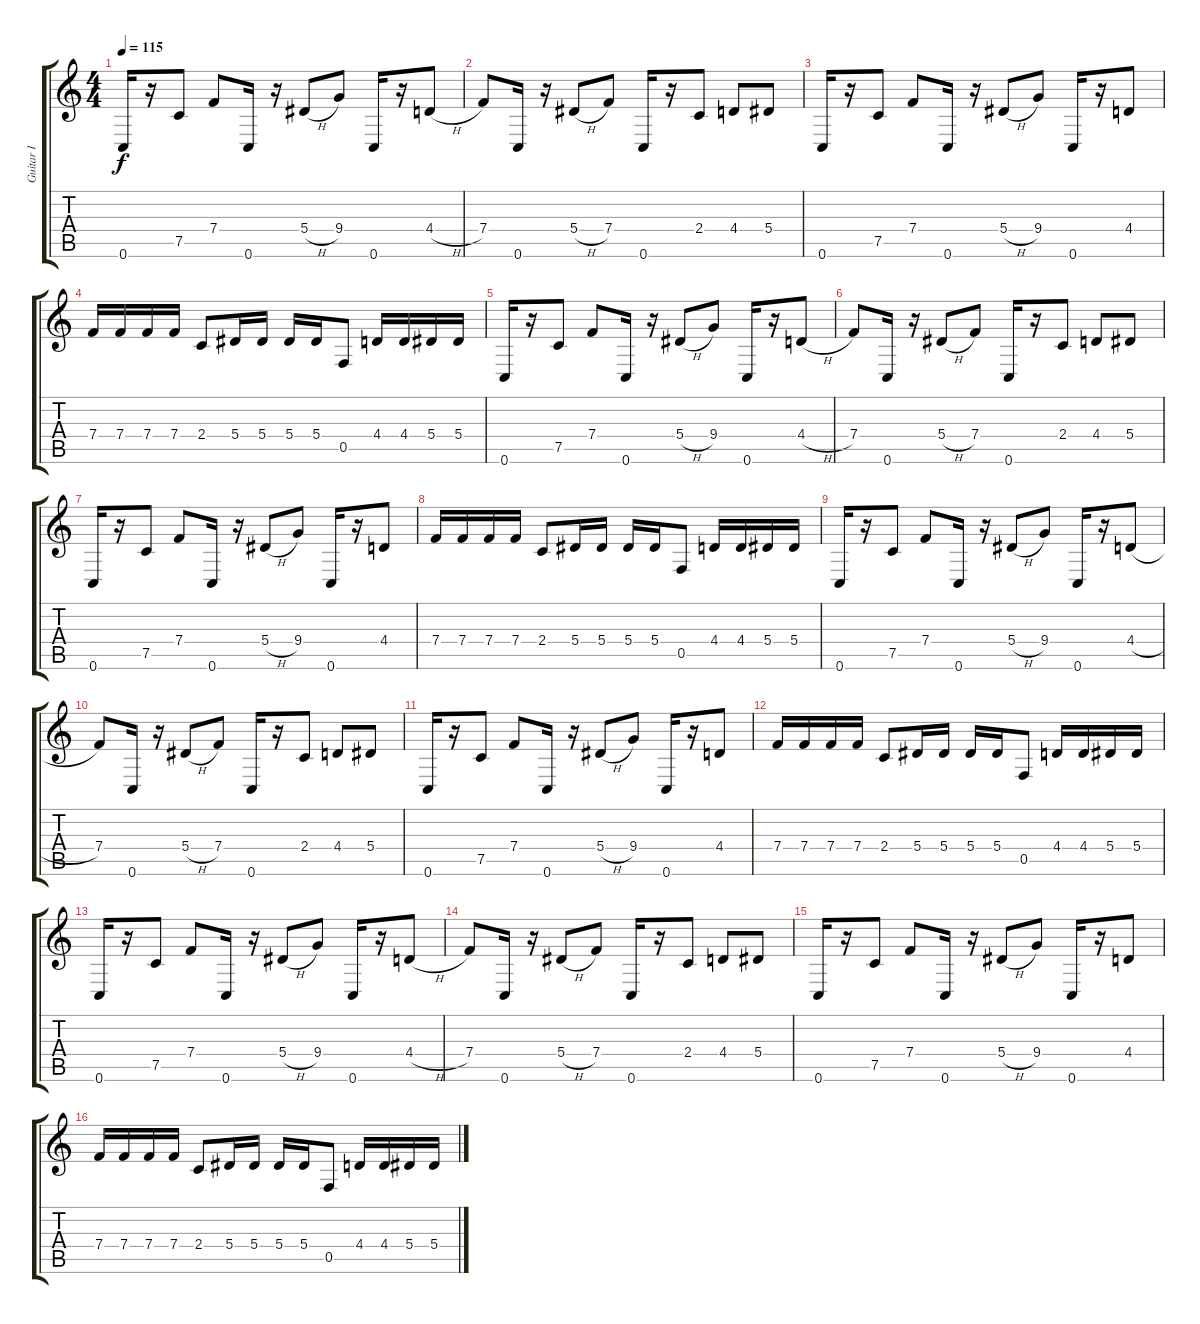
\track ("Guitar I" "Guitar I") {instrument distortionguitar}
\staff {score tabs}
\tuning (C4 G3 Eb3 Bb2 F2 C2) {hide}
\ts (4 4)
\tempo 115
\clef g2
\ks c
0.6.16{dy f instrument distortionguitar} r.16 7.5.8 7.4.8 0.6.16 r.16 5.4{h}.8 9.4.8 0.6.16 r.16 4.4{h}.8 |
7.4.8 0.6.16 r.16 5.4{h}.8 7.4.8 0.6.16 r.16 2.4.8 4.4.8 5.4.8 |
0.6.16 r.16 7.5.8 7.4.8 0.6.16 r.16 5.4{h}.8 9.4.8 0.6.16 r.16 4.4.8 |
7.4.16 7.4.16 7.4.16 7.4.16 2.4.8 5.4.16 5.4.16 5.4.16 5.4.16 0.5.8 4.4.16 4.4.16 5.4.16 5.4.16 |
0.6.16 r.16 7.5.8 7.4.8 0.6.16 r.16 5.4{h}.8 9.4.8 0.6.16 r.16 4.4{h}.8 |
7.4.8 0.6.16 r.16 5.4{h}.8 7.4.8 0.6.16 r.16 2.4.8 4.4.8 5.4.8 |
0.6.16 r.16 7.5.8 7.4.8 0.6.16 r.16 5.4{h}.8 9.4.8 0.6.16 r.16 4.4.8 |
7.4.16 7.4.16 7.4.16 7.4.16 2.4.8 5.4.16 5.4.16 5.4.16 5.4.16 0.5.8 4.4.16 4.4.16 5.4.16 5.4.16 |
0.6.16 r.16 7.5.8 7.4.8 0.6.16 r.16 5.4{h}.8 9.4.8 0.6.16 r.16 4.4{h}.8 |
7.4.8 0.6.16 r.16 5.4{h}.8 7.4.8 0.6.16 r.16 2.4.8 4.4.8 5.4.8 |
0.6.16 r.16 7.5.8 7.4.8 0.6.16 r.16 5.4{h}.8 9.4.8 0.6.16 r.16 4.4.8 |
7.4.16 7.4.16 7.4.16 7.4.16 2.4.8 5.4.16 5.4.16 5.4.16 5.4.16 0.5.8 4.4.16 4.4.16 5.4.16 5.4.16 |
0.6.16 r.16 7.5.8 7.4.8 0.6.16 r.16 5.4{h}.8 9.4.8 0.6.16 r.16 4.4{h}.8 |
7.4.8 0.6.16 r.16 5.4{h}.8 7.4.8 0.6.16 r.16 2.4.8 4.4.8 5.4.8 |
0.6.16 r.16 7.5.8 7.4.8 0.6.16 r.16 5.4{h}.8 9.4.8 0.6.16 r.16 4.4.8 |
7.4.16 7.4.16 7.4.16 7.4.16 2.4.8 5.4.16 5.4.16 5.4.16 5.4.16 0.5.8 4.4.16 4.4.16 5.4.16 5.4.16
